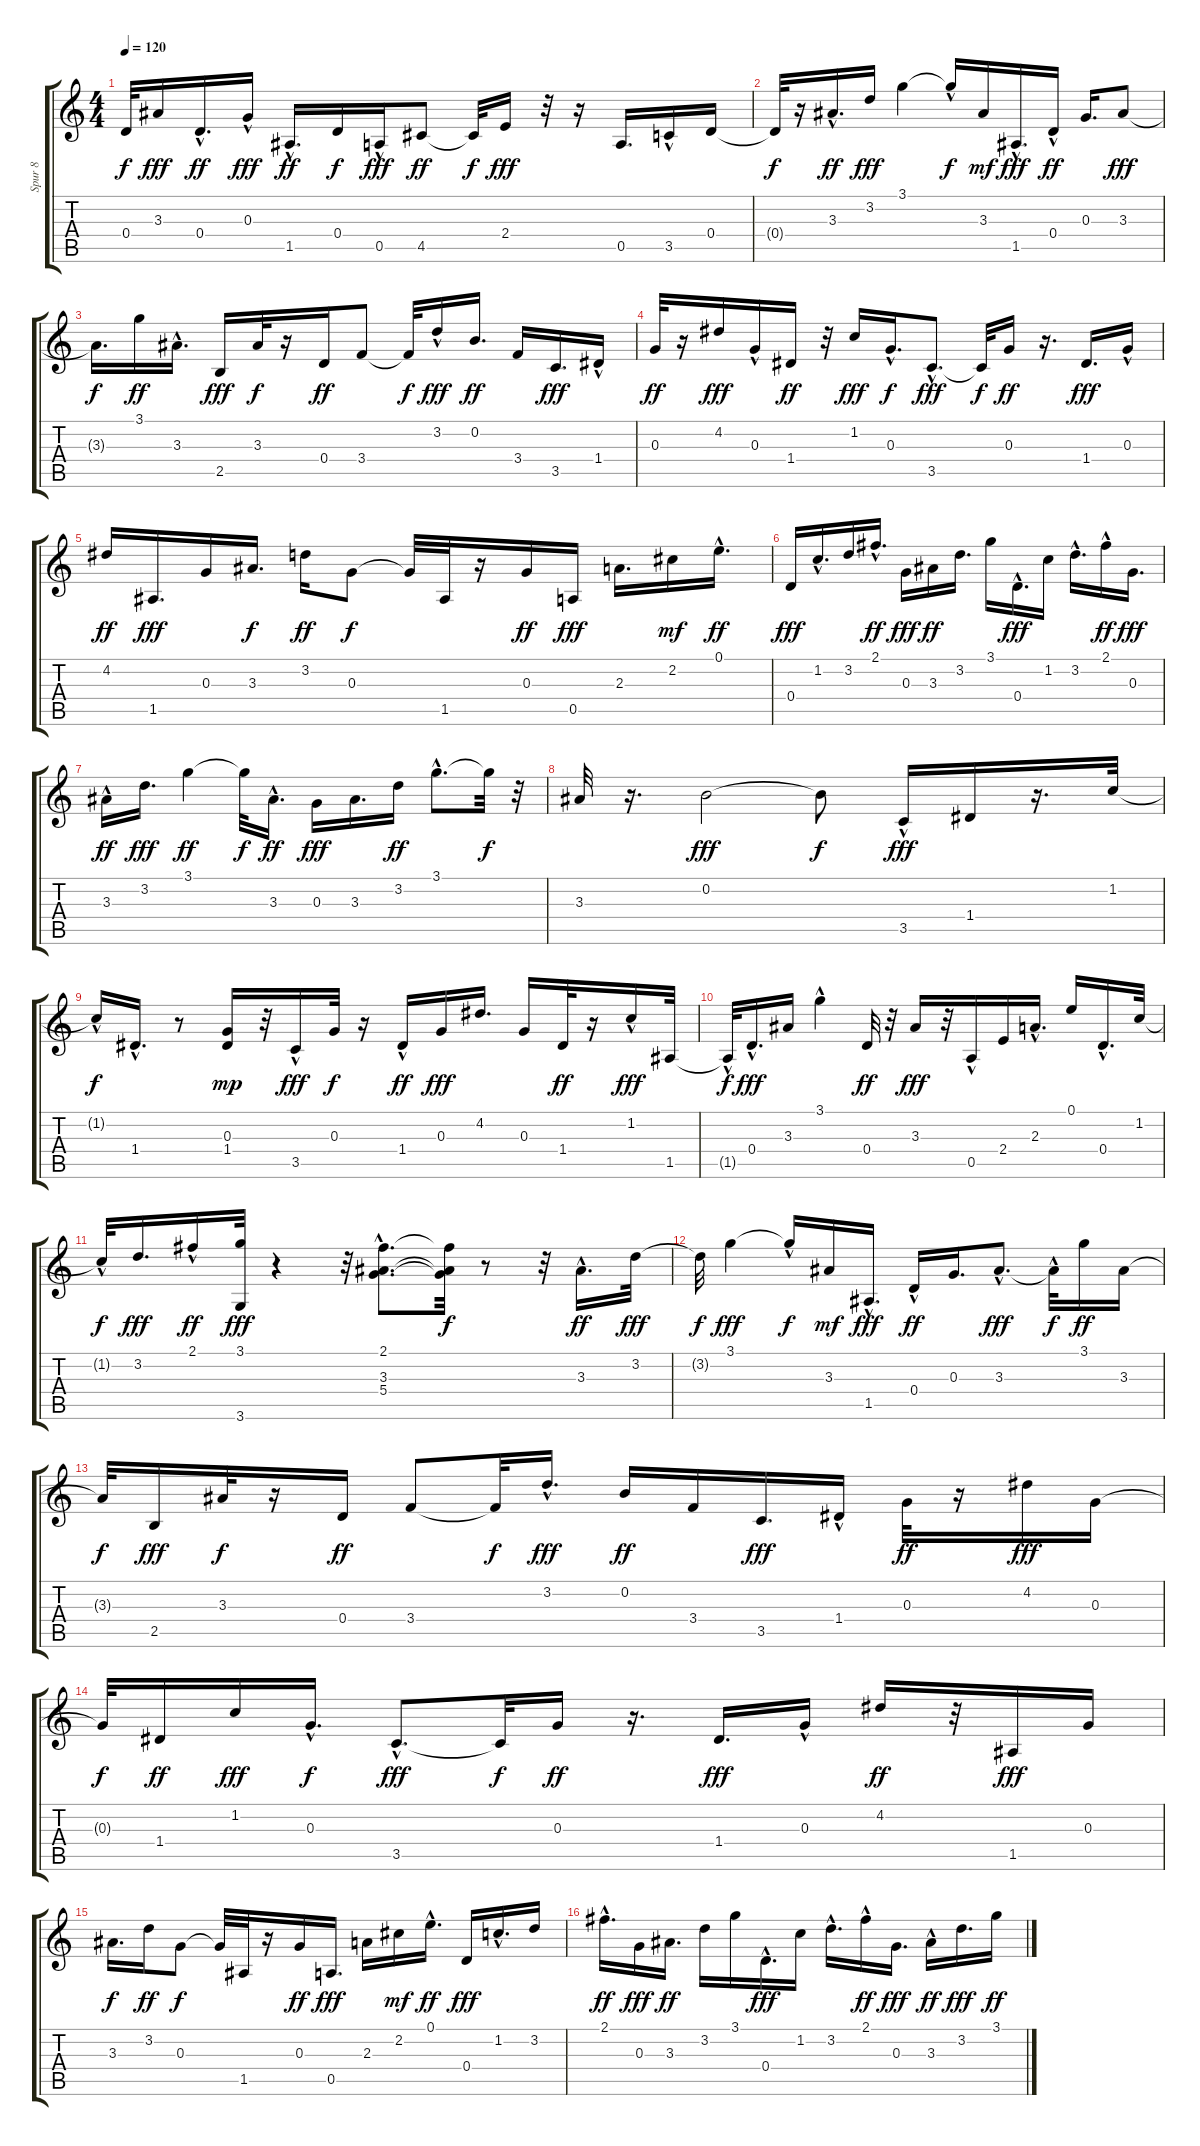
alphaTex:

\track ("Spur 8" "Spur 8") {instrument slapbass1}
\staff {score tabs}
\tuning (E4 B3 G3 D3 A2 E2) {hide}
\ts (4 4)
\tempo 120
\clef g2
\ks c
0.4{t}.32{dy f} 3.3.16{dy fff} 0.4{hac}.16{d dy ff} 0.3{hac}.16{dy fff} 1.5{hac}.16{d dy ff} 0.4.16{dy f} 0.5{hac}.16{dy fff} 4.5.8{dy ff} 4.5{t}.32{dy f} 2.4.16{dy fff} r.32 r.16 0.5.16{d} 3.5{hac}.16 0.4.16 |
0.4{t}.32{dy f} r.16 3.3{hac}.16{d dy ff} 3.2.16{dy fff} 3.1.4 3.1{hac t}.16{dy f} 3.3.16{dy mf} 1.5{hac}.16{d dy fff} 0.4{hac}.16{dy ff} 0.3.16{d} 3.3.8{dy fff} |
3.3{t}.16{d dy f} 3.1.16{dy ff} 3.3{hac}.16{d} 2.5.16{dy fff} 3.3.32{dy f} r.16 0.4.16{dy ff} 3.4.8 3.4{t}.32{dy f} 3.2{hac}.16{dy fff} 0.2.16{d dy ff} 3.4.16 3.5.16{d dy fff} 1.4{hac}.16 |
0.3.32{dy ff} r.16 4.2.16{dy fff} 0.3{hac}.16 1.4.16{dy ff} r.32 1.2.16{dy fff} 0.3{hac}.16{d dy f} 3.5{hac}.8{d dy fff} 3.5{t}.32{dy f} 0.3.16{dy ff} r.16{d} 1.4.16{d dy fff} 0.3{hac}.16 |
4.2.16{dy ff} 1.5.16{d dy fff} 0.3.16 3.3.16{d dy f} 3.2.16{dy ff} 0.3.8{dy f} 0.3{t}.32 1.5.32 r.16 0.3.16{dy ff} 0.5.16{dy fff} 2.3.16{d} 2.2.16{dy mf} 0.1{hac}.16{d dy ff} |
0.4.16{dy fff} 1.2{hac}.16{d} 3.2.16 2.1{hac}.16{d dy ff} 0.3.16{dy fff} 3.3.16{dy ff} 3.2.16{d} 3.1.16 0.4{hac}.16{d dy fff} 1.2.16 3.2{hac}.16{d} 2.1{hac}.16{dy ff} 0.3.16{d dy fff} |
3.3{hac}.16{dy ff} 3.2.16{d dy fff} 3.1.4{dy ff} 3.1{t}.32{dy f} 3.3{hac}.16{d dy ff} 0.3.16{dy fff} 3.3.16{d} 3.2.16{dy ff} 3.1{hac}.8{d} 3.1{t}.32{dy f} r.32 |
3.3.32 r.16{d} 0.2.2{dy fff} 0.2{t}.8{dy f} 3.5{hac}.16{dy fff} 1.4.16 r.16{d} 1.2.32 |
1.2{hac t}.16{dy f} 1.4{hac}.16{d} r.8 (0.3 1.4).16{dy mp} r.32 3.5{hac}.16{dy fff} 0.3.32{dy f} r.16 1.4{hac}.16{dy ff} 0.3.16{dy fff} 4.2.16{d} 0.3.16 1.4.32{dy ff} r.16 1.2{hac}.16{dy fff} 1.5.32 |
1.5{hac t}.32{dy f} 0.4{hac}.16{d dy fff} 3.3.16 3.1{hac}.4 0.4.32{dy ff} r.32 3.3.16{dy fff} r.32 0.5{hac}.16 2.4.16 2.3{hac}.16{d} 0.1.16 0.4{hac}.16{d} 1.2.32 |
1.2{hac t}.32{dy f} 3.2.16{d dy fff} 2.1{hac}.16{dy ff} (3.1 3.6).32{dy fff} r.4 r.32 (2.1{hac} 3.3{hac} 5.4{hac}).8{d} (2.1{t} 3.3{t} 5.4{t}).32{dy f} r.8 r.32 3.3{hac}.16{d dy ff} 3.2.32{dy fff} |
3.2{t}.32{dy f} 3.1.4{dy fff} 3.1{hac t}.16{dy f} 3.3.16{dy mf} 1.5{hac}.16{d dy fff} 0.4{hac}.16{dy ff} 0.3.16{d} 3.3{hac}.8{d dy fff} 3.3{hac t}.32{dy f} 3.1.16{dy ff} 3.3.16 |
3.3{t}.32{dy f} 2.5.16{dy fff} 3.3.32{dy f} r.16 0.4.16{dy ff} 3.4.8 3.4{t}.32{dy f} 3.2{hac}.16{d dy fff} 0.2.16{dy ff} 3.4.16 3.5.16{d dy fff} 1.4{hac}.16 0.3.32{dy ff} r.16 4.2.16{dy fff} 0.3.16 |
0.3{t}.32{dy f} 1.4.16{dy ff} 1.2.16{dy fff} 0.3{hac}.16{d dy f} 3.5{hac}.8{d dy fff} 3.5{t}.32{dy f} 0.3.16{dy ff} r.16{d} 1.4.16{d dy fff} 0.3{hac}.16 4.2.16{dy ff} r.32 1.5.16{dy fff} 0.3.16 |
3.3.16{d dy f} 3.2.16{dy ff} 0.3.8{dy f} 0.3{t}.32 1.5.32 r.16 0.3.16{dy ff} 0.5.16{d dy fff} 2.3.16 2.2.16{dy mf} 0.1{hac}.16{d dy ff} 0.4.16{dy fff} 1.2{hac}.16{d} 3.2.16 |
2.1{hac}.16{d dy ff} 0.3.16{dy fff} 3.3.16{d dy ff} 3.2.16 3.1.16 0.4{hac}.16{d dy fff} 1.2.16 3.2{hac}.16{d} 2.1{hac}.16{dy ff} 0.3.16{d dy fff} 3.3{hac}.16{dy ff} 3.2.16{d dy fff} 3.1.16{dy ff}
